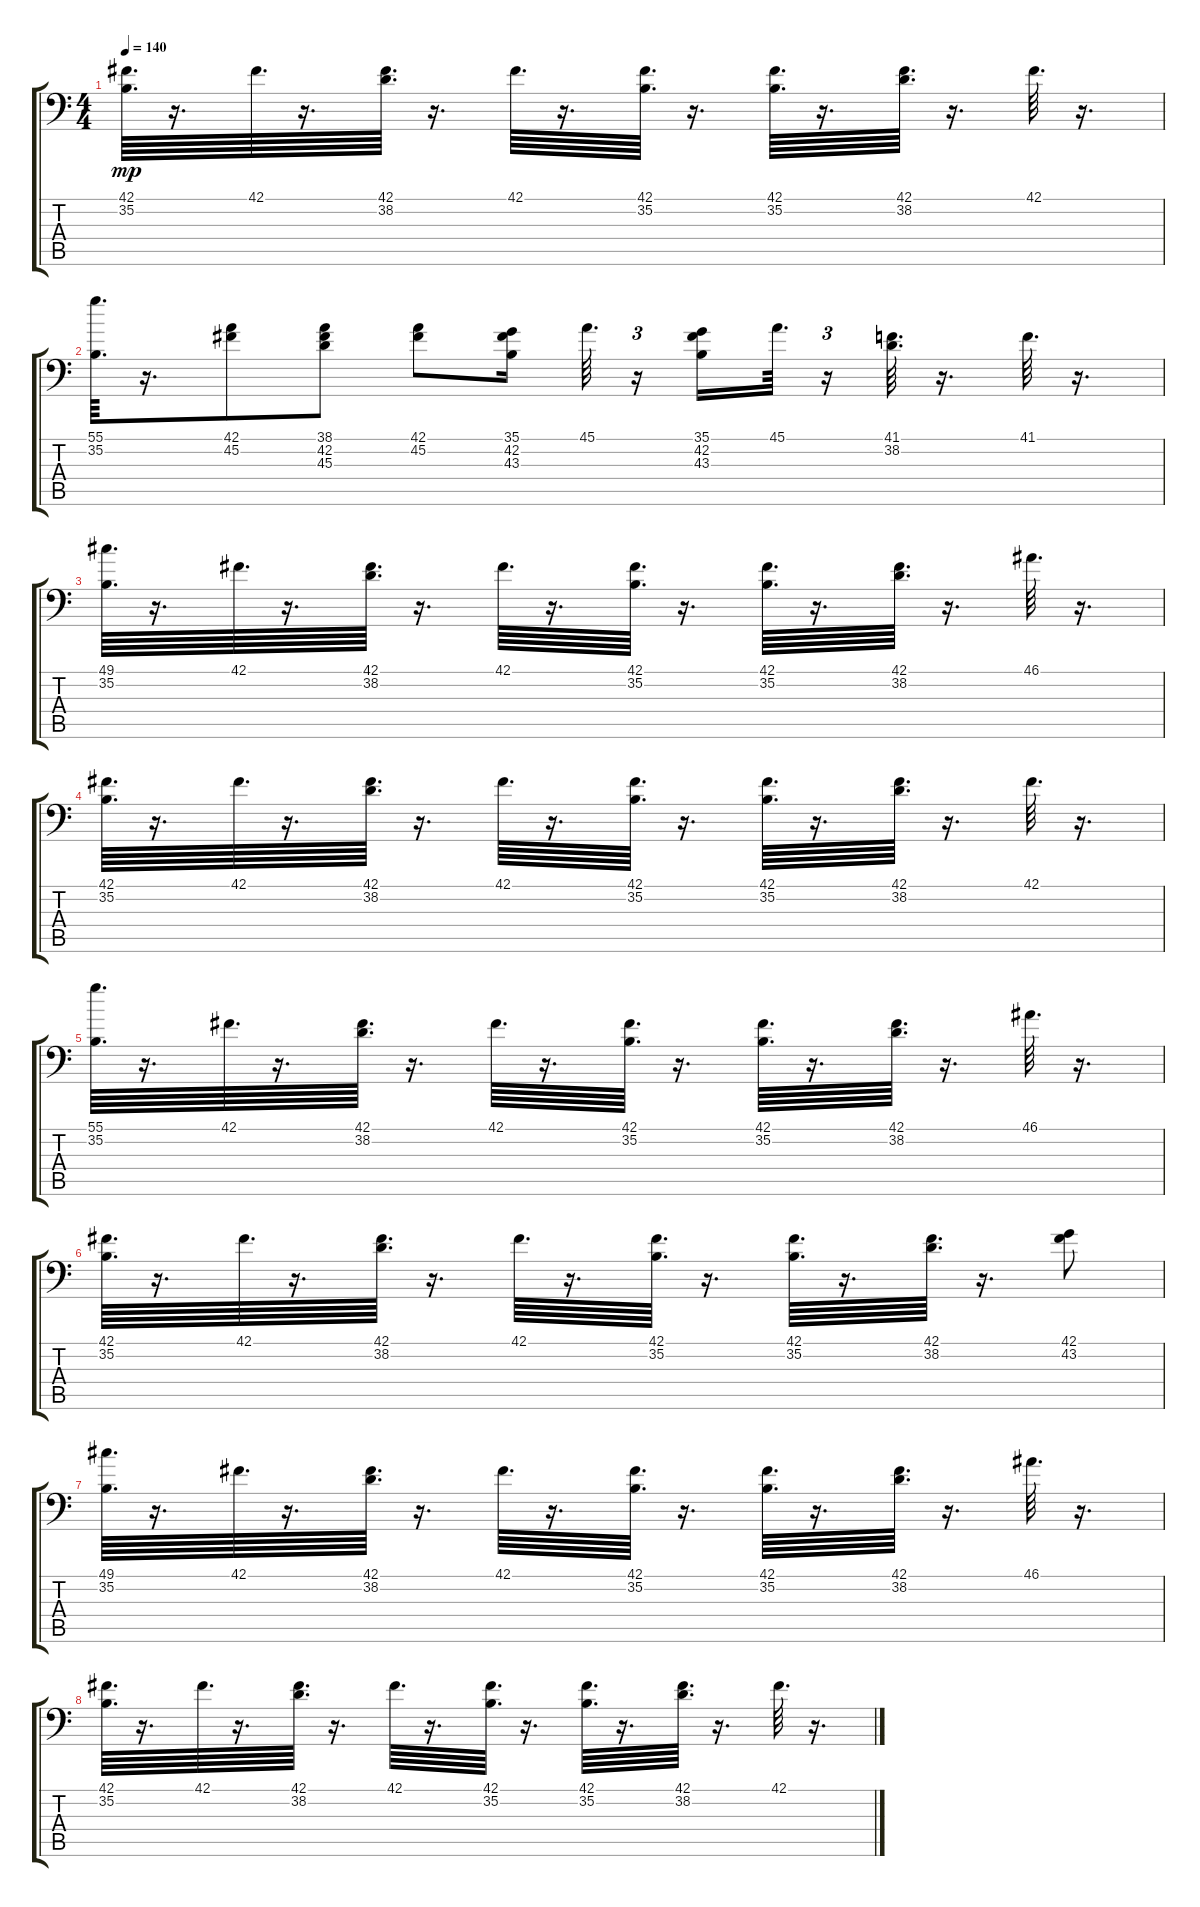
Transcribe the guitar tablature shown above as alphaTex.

\track "" {instrument acousticgrandpiano}
\staff {score tabs}
\tuning (C-1 C-1 C-1 C-1 C-1 C-1) {hide}
\ts (4 4)
\tempo 140
\clef f4
\ks c
(42.1 35.2).64{d dy mp} r.16{d} 42.1.64{d} r.16{d} (42.1 38.2).64{d} r.16{d} 42.1.64{d} r.16{d} (42.1 35.2).64{d} r.16{d} (42.1 35.2).64{d} r.16{d} (42.1 38.2).64{d} r.16{d} 42.1.64{d} r.16{d} |
(55.1 35.2).64{d} r.16{d} (42.1 45.2).8 (38.1 42.2 45.3).8 (42.1 45.2).8 (35.1 42.2 43.3).16 45.1.64{d} r.16{tu (3 2)} (35.1 42.2 43.3).16 45.1.64{d} r.16{tu (3 2)} (41.1 38.2).64{d} r.16{d} 41.1.64{d} r.16{d} |
(49.1 35.2).64{d} r.16{d} 42.1.64{d} r.16{d} (42.1 38.2).64{d} r.16{d} 42.1.64{d} r.16{d} (42.1 35.2).64{d} r.16{d} (42.1 35.2).64{d} r.16{d} (42.1 38.2).64{d} r.16{d} 46.1.64{d} r.16{d} |
(42.1 35.2).64{d} r.16{d} 42.1.64{d} r.16{d} (42.1 38.2).64{d} r.16{d} 42.1.64{d} r.16{d} (42.1 35.2).64{d} r.16{d} (42.1 35.2).64{d} r.16{d} (42.1 38.2).64{d} r.16{d} 42.1.64{d} r.16{d} |
(55.1 35.2).64{d} r.16{d} 42.1.64{d} r.16{d} (42.1 38.2).64{d} r.16{d} 42.1.64{d} r.16{d} (42.1 35.2).64{d} r.16{d} (42.1 35.2).64{d} r.16{d} (42.1 38.2).64{d} r.16{d} 46.1.64{d} r.16{d} |
(42.1 35.2).64{d} r.16{d} 42.1.64{d} r.16{d} (42.1 38.2).64{d} r.16{d} 42.1.64{d} r.16{d} (42.1 35.2).64{d} r.16{d} (42.1 35.2).64{d} r.16{d} (42.1 38.2).64{d} r.16{d} (42.1 43.2).8 |
(49.1 35.2).64{d} r.16{d} 42.1.64{d} r.16{d} (42.1 38.2).64{d} r.16{d} 42.1.64{d} r.16{d} (42.1 35.2).64{d} r.16{d} (42.1 35.2).64{d} r.16{d} (42.1 38.2).64{d} r.16{d} 46.1.64{d} r.16{d} |
(42.1 35.2).64{d} r.16{d} 42.1.64{d} r.16{d} (42.1 38.2).64{d} r.16{d} 42.1.64{d} r.16{d} (42.1 35.2).64{d} r.16{d} (42.1 35.2).64{d} r.16{d} (42.1 38.2).64{d} r.16{d} 42.1.64{d} r.16{d}
